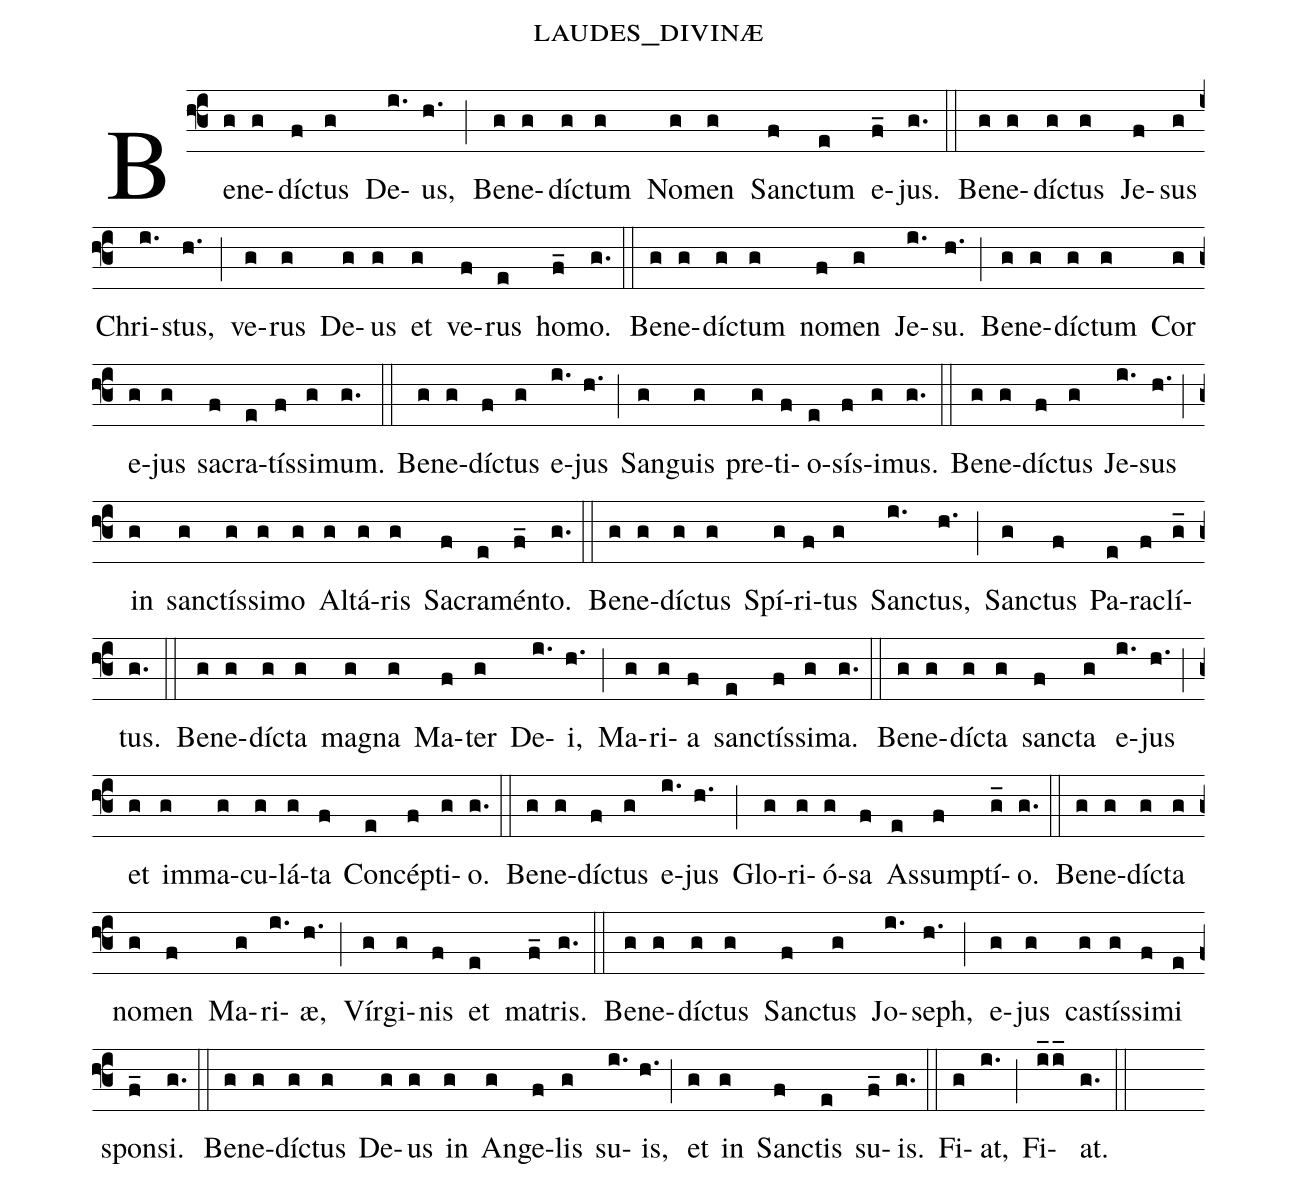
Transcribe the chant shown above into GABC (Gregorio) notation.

name:laudes_divinæ;
%%
(f3) Be(g)ne(g)dí(f)ctus(g) De(i.)us,(h.) (;) Be(g)ne(g)dí(g)ctum(g) No(g)men(g) San(f)ctum(e) e(f_)jus.(g.) (::) Be(g)ne(g)dí(g)ctus(g) Je(f)sus(g) Chri(i.)stus,(h.) (;) ve(g)rus(g) De(g)us(g) et(g) ve(f)rus(e) ho(f_)mo.(g.) (::) Be(g)ne(g)dí(g)ctum(g) no(f)men(g) Je(i.)su.(h.) (;) Be(g)ne(g)dí(g)ctum(g) Cor(g) e(g)jus(g) sa(f)cra(e)tís(f)si(g)mum.(g.) (::) Be(g)ne(g)dí(f)ctus(g) e(i.)jus(h.) (;) San(g)guis(g) pre(g)ti(f)o(e)sís(f)i(g)mus.(g.) (::) Be(g)ne(g)dí(f)ctus(g) Je(i.)sus(h.) (;) in(g) san(g)ctís(g)si(g)mo(g) Al(g)tá(g)ris(g) Sac(f)ra(e)mén(f_)to.(g.) (::) Be(g)ne(g)dí(g)ctus(g) Spí(g)ri(f)tus(g) San(i.)ctus,(h.) (;) San(g)ctus(f) Pa(e)ra(f)clí(g_)tus.(g.) (::) Be(g)ne(g)dí(g)cta(g) ma(g)gna(g) Ma(f)ter(g) De(i.)i,(h.) (;) Ma(g)ri(g)a(f) san(e)ctís(f)si(g)ma.(g.) (::) Be(g)ne(g)dí(g)cta(g) san(f)cta(g) e(i.)jus(h.) (;) et(g) im(g)ma(g)cu(g)lá(g)ta(f) Con(e)cé(f)pti(g)o.(g.) (::) Be(g)ne(g)dí(f)ctus(g) e(i.)jus(h.) (;) Glo(g)ri(g)ó(g)sa(f) As(e)sum(f)ptí(g_)o.(g.) (::) Be(g)ne(g)dí(g)cta(g) no(g)men(f) Ma(g)ri(i.)æ,(h.) (;) Vír(g)gi(g)nis(f) et(e) ma(f_)tris.(g.) (::) Be(g)ne(g)dí(g)ctus(g) San(f)ctus(g) Jo(i.)seph,(h.) (;) e(g)jus(g) ca(g)stís(g)si(f)mi(e) spon(f_)si.(g.) (::) Be(g)ne(g)dí(g)ctus(g) De(g)us(g) in(g) An(g)ge(f)lis(g) su(i.)is,(h.) (;) et(g) in(g) San(f)ctis(e) su(f_)is.(g.) (::) Fi(g)at,(i.) (;) Fi(i_2i_)at.(g.) (::)
